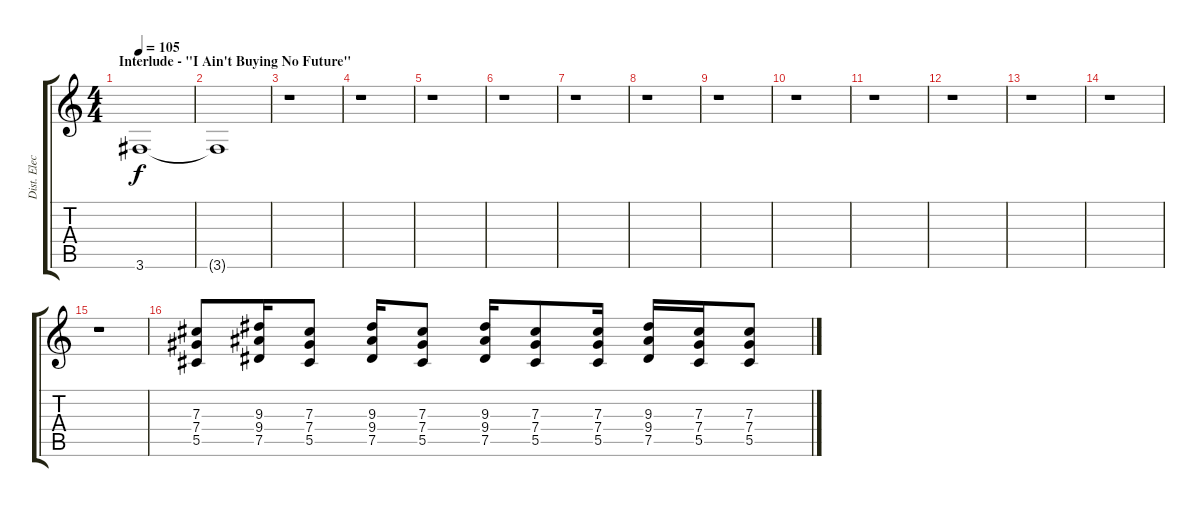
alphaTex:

\track ("Dist. Electric I" "Dist. Elec") {instrument distortionguitar}
\staff {score tabs}
\tuning (Eb4 Bb3 Gb3 Db3 Ab2 Eb2) {hide}
\ts (4 4)
\section ("" "Interlude - \"I Ain't Buying No Future\"")
\tempo 105
\clef g2
\ks c
3.6{t}.1{dy f} |
3.6{t}.1 |
r.1 |
r.1 |
r.1 |
r.1 |
r.1 |
r.1 |
r.1 |
r.1 |
r.1 |
r.1 |
r.1 |
r.1 |
r.1 |
(7.3 7.4 5.5).8 (9.3 9.4 7.5).16 (7.3 7.4 5.5).8 (9.3 9.4 7.5).16 (7.3 7.4 5.5).8 (9.3 9.4 7.5).16 (7.3 7.4 5.5).8 (7.3 7.4 5.5).16 (9.3 9.4 7.5).16 (7.3 7.4 5.5).16 (7.3 7.4 5.5).8
